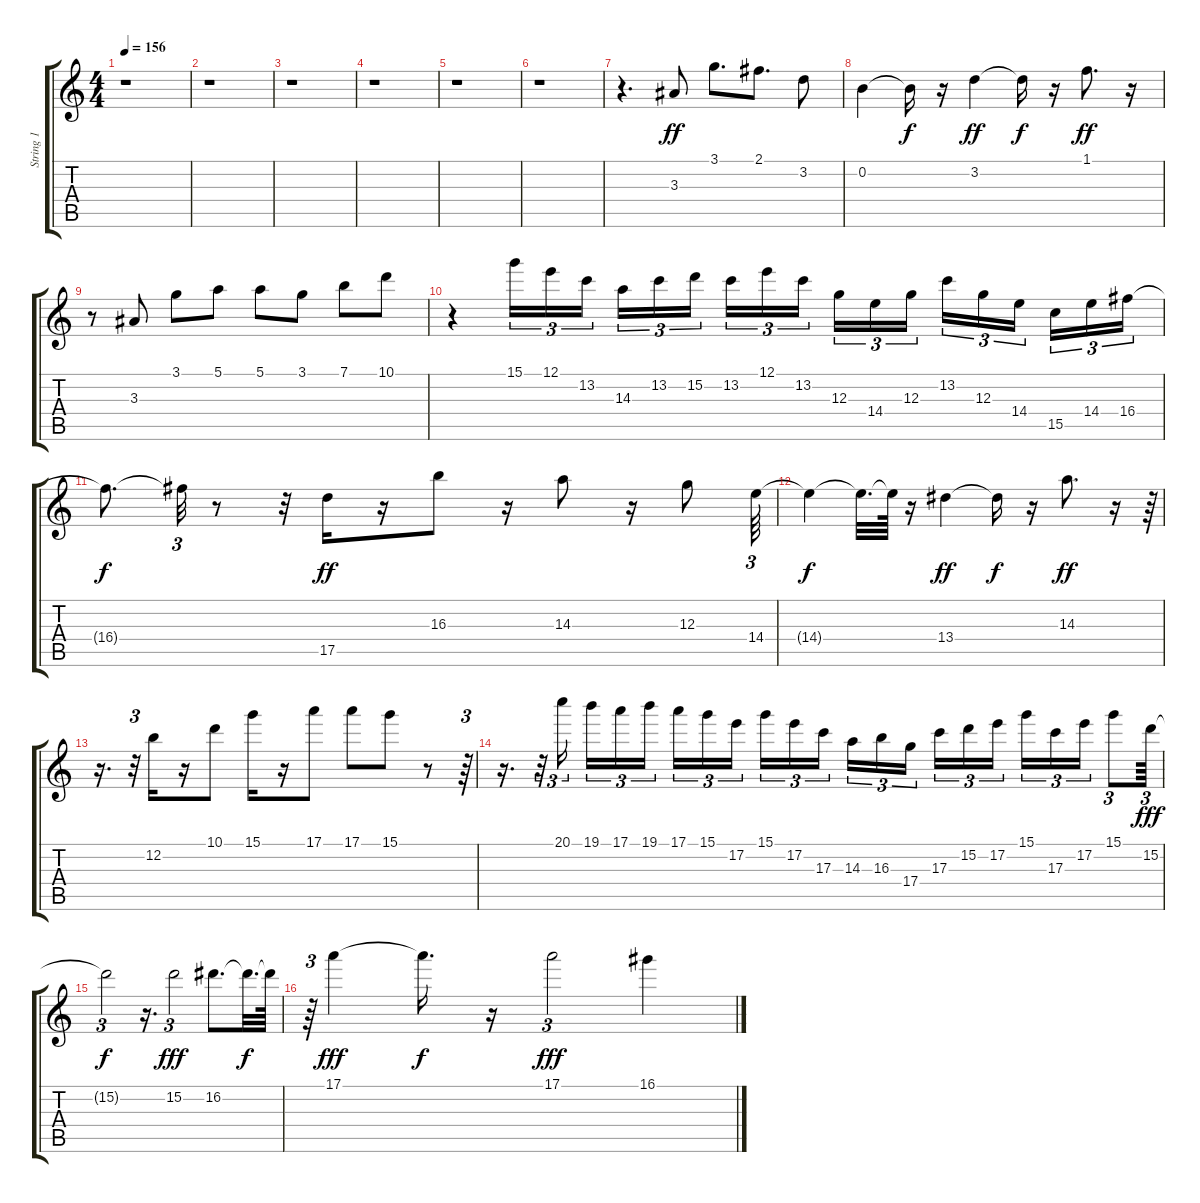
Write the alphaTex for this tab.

\track ("String 1" "String 1") {instrument overdrivenguitar}
\staff {score tabs}
\tuning (E4 B3 G3 D3 A2 E2) {hide}
\ts (4 4)
\tempo 156
\clef g2
\ks c
r.1{dy ff} |
r.1 |
r.1 |
r.1 |
r.1 |
r.1 |
r.4{d} 3.3.8 3.1.8{d} 2.1.8{d} 3.2.8 |
0.2.4 0.2{t}.16{dy f} r.16 3.2.4{dy ff} 3.2{t}.16{dy f} r.16 1.1.8{d dy ff} r.16 |
r.8 3.3.8 3.1.8 5.1.8 5.1.8 3.1.8 7.1.8 10.1.8 |
r.4 15.1.16{tu (3 2)} 12.1.16{tu (3 2)} 13.2.16{tu (3 2)} 14.3.16{tu (3 2)} 13.2.16{tu (3 2)} 15.2.16{tu (3 2)} 13.2.16{tu (3 2)} 12.1.16{tu (3 2)} 13.2.16{tu (3 2)} 12.3.16{tu (3 2)} 14.4.16{tu (3 2)} 12.3.16{tu (3 2)} 13.2.16{tu (3 2)} 12.3.16{tu (3 2)} 14.4.16{tu (3 2)} 15.5.16{tu (3 2)} 14.4.16{tu (3 2)} 16.4.16{tu (3 2)} |
16.4{t}.8{d dy f} 16.4{t}.32{tu (3 2)} r.8 r.32 17.5.16{dy ff} r.16 16.3.8 r.16 14.3.8 r.16 12.3.8 14.4.64{tu (3 2)} |
14.4{t}.4{dy f} 14.4{t}.32{d} 14.4{t}.64 r.16 13.4.4{dy ff} 13.4{t}.16{dy f} r.16 14.3.8{d dy ff} r.16 r.64{tu (3 2)} |
r.16{d} r.32{tu (3 2)} 12.2.16 r.16 10.1.8 15.1.16 r.16 17.1.8 17.1.8 15.1.8 r.8 r.64{tu (3 2)} |
r.16{d} r.32{tu (3 2)} 20.1.16{tu (3 2)} 19.1.16{tu (3 2)} 17.1.16{tu (3 2)} 19.1.16{tu (3 2)} 17.1.16{tu (3 2)} 15.1.16{tu (3 2)} 17.2.16{tu (3 2)} 15.1.16{tu (3 2)} 17.2.16{tu (3 2)} 17.3.16{tu (3 2)} 14.3.16{tu (3 2)} 16.3.16{tu (3 2)} 17.4.16{tu (3 2)} 17.3.16{tu (3 2)} 15.2.16{tu (3 2)} 17.2.16{tu (3 2)} 15.1.16{tu (3 2)} 17.3.16{tu (3 2)} 17.2.16{tu (3 2)} 15.1.8{tu (3 2)} 15.2.64{tu (3 2) dy fff} |
15.2{t}.2{tu (3 2) dy f} r.16{d} 15.2.2{tu (3 2) dy fff} 16.2.8{d} 16.2{t}.32{d dy f} 16.2{t}.64 |
r.64{tu (3 2)} 17.1.4{dy fff} 17.1{t}.16{d dy f} r.16 17.1.2{tu (3 2) dy fff} 16.1.4
